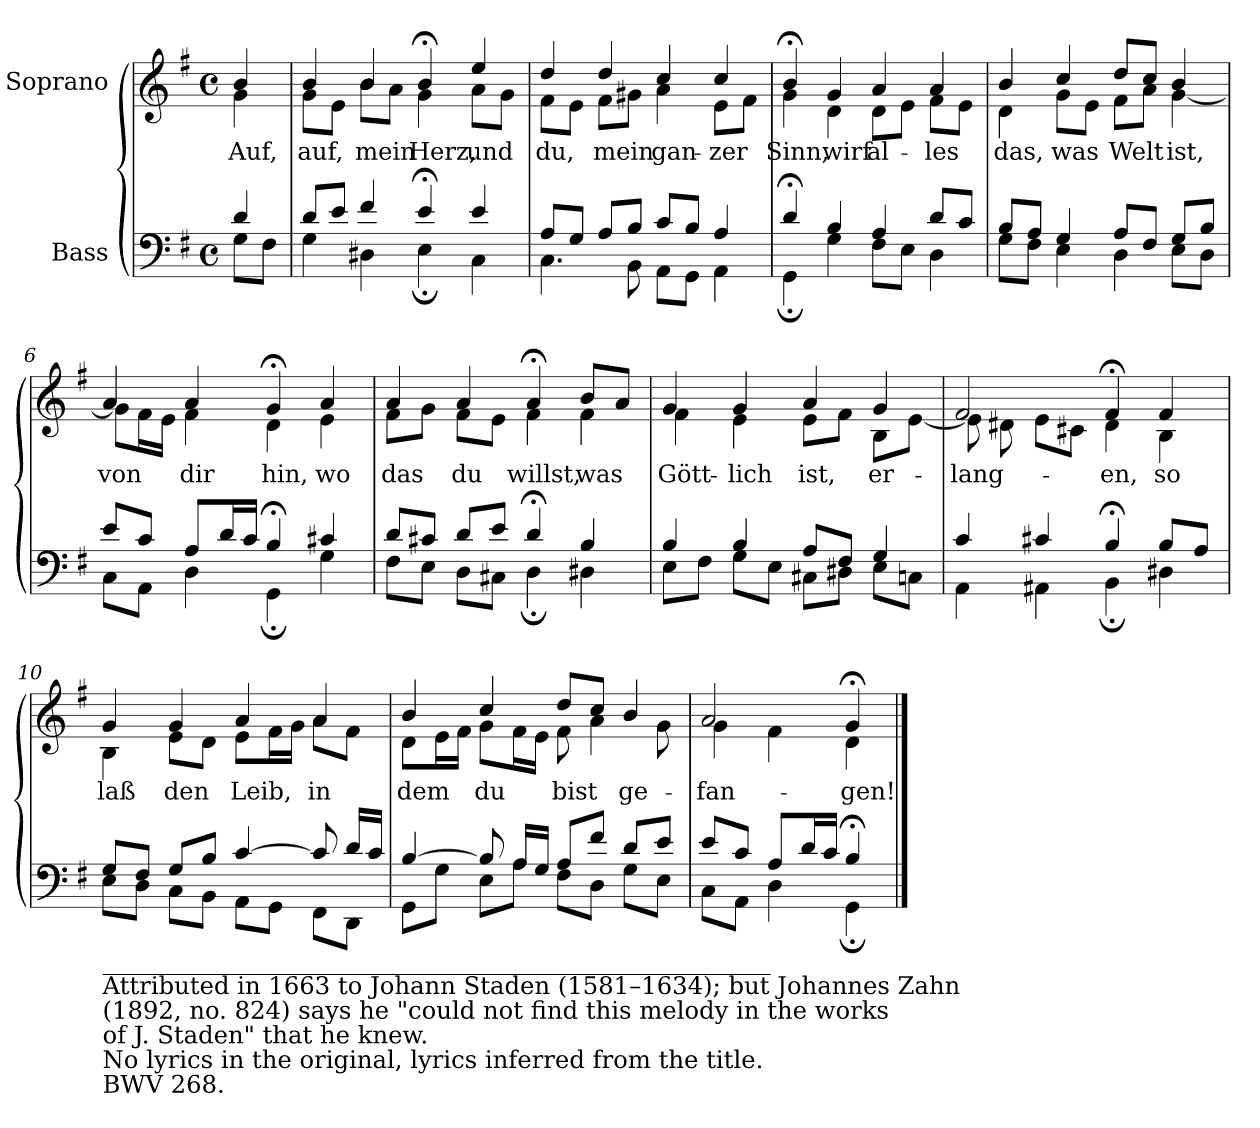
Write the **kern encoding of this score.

**kern	**kern	**text
*part2	*part1	*part1
*staff2	*staff1	*staff1
*I"Bass	*I"Soprano	*
*clefF4	*clefG2	*
*k[f#]	*k[f#]	*
*M4/4	*M4/4	*
*met(c)	*met(c)	*
*MM60	*MM60	*
=1	=1	=1
*^	*	*
!	!	!	!LO:LY:b
*	*	*^	*
4d/	8G\L	4b/	4g\	Auf,
.	8F#\J	.	.	.
=2	=2	=2	=2	=2
!	!	!	!	!LO:LY:b
8d/L	4G\	4b/	8g\L	auf,
8e/J	.	.	8e\J	.
!	!	!	!	!LO:LY:b
4f#/	4D#X\	4b/	8b\L	mein
.	.	.	8a\J	.
!	!	!	!	!LO:LY:b
4e;</	4E;\	4b;</	4g\	Herz,
!	!	!	!	!LO:LY:b
4e/	4C\	4ee/	8a\L	und
.	.	.	8g\J	.
=3	=3	=3	=3	=3
!	!	!	!	!LO:LY:b
8A/L	4.C\	4dd/	8f#\L	du,
8G/J	.	.	8e\J	.
!	!	!	!	!LO:LY:b
8A/L	.	4dd/	8f#\L	mein
8B/J	8BB\	.	8g#X\J	.
!	!	!	!	!LO:LY:b
8c/L	8AA\L	4cc/	4a\	gan-
8B/J	8GG\J	.	.	.
!	!	!	!	!LO:LY:b
4A/	4AA\	4cc/	8e\L	-zer
.	.	.	8f#\J	.
=4	=4	=4	=4	=4
!	!	!	!	!LO:LY:b
4d;</	4GG;\	4b;</	4g\	Sinn,
!	!	!	!	!LO:LY:b
4B/	4G\	4g/	4d\	wirf
!	!	!	!	!LO:LY:b
4A/	8F#\L	4a/	8d\L	al-
.	8E\J	.	8e\J	.
!	!	!	!	!LO:LY:b
8d/L	4D\	4a/	8f#\L	-les
8c/J	.	.	8e\J	.
=5	=5	=5	=5	=5
!	!	!	!	!LO:LY:b
8B/L	8G\L	4b/	4d\	das,
8A/J	8F#\J	.	.	.
!	!	!	!	!LO:LY:b
4G/	4E\	4cc/	8g\L	was
.	.	.	8e\J	.
!	!	!	!	!LO:LY:b
8A/L	4D\	8dd/L	8f#\L	Welt
8F#/J	.	8cc/J	8a\J	.
!	!	!	!	!LO:LY:b
8G/L	8E\L	4b/	[4g\	ist,
8B/J	8D\J	.	.	.
!!LO:LB:g=z	!!
=6	=6	=6	=6	=6
!	!	!	!	!LO:LY:b
8e/L	8C\L	4a/	8g\L]	von
8c/J	8AA\J	.	16f#\L	.
.	.	.	16e\JJ	.
!	!	!	!	!LO:LY:b
8A/L	4D\	4a/	4f#\	dir
16d/L	.	.	.	.
16c/JJ	.	.	.	.
!	!	!	!	!LO:LY:b
4B;</	4GG;\	4g;</	4d\	hin,
!	!	!	!	!LO:LY:b
4c#X/	4G\	4a/	4e\	wo
=7	=7	=7	=7	=7
!	!	!	!	!LO:LY:b
8d/L	8F#\L	4a/	8f#\L	das
8c#X/J	8E\J	.	8g\J	.
!	!	!	!	!LO:LY:b
8d/L	8D\L	4a/	8f#\L	du
8e/J	8C#X\J	.	8e\J	.
!	!	!	!	!LO:LY:b
4d;</	4D;\	4a;</	4f#\	willst,
!	!	!	!	!LO:LY:b
4B/	4D#X\	8b/L	4f#\	was
.	.	8a/J	.	.
=8	=8	=8	=8	=8
!	!	!	!	!LO:LY:b
4B/	8E\L	4g/	4f#\	Gött-
.	8F#\J	.	.	.
!	!	!	!	!LO:LY:b
4B/	8G\L	4g/	4e\	-lich
.	8E\J	.	.	.
!	!	!	!	!LO:LY:b
8A/L	8C#X\L	4a/	8e\L	ist,
8F#/J	8D#X\J	.	8f#\J	.
!	!	!	!	!LO:LY:b
4G/	8E\L	4g/	8B\L	er-
.	8Cn\J	.	[8e\J	.
=9	=9	=9	=9	=9
!	!	!	!	!LO:LY:b
4c/	4AA\	2f#/	8e\]	-lang-
.	.	.	8d#X\	.
4c#X/	4AA#X\	.	8e\L	.
.	.	.	8c#X\J	.
!	!	!	!	!LO:LY:b
4B;</	4BB;\	4f#;</	4d#\	-en,
!	!	!	!	!LO:LY:b
8B/L	4D#X\	4f#/	4B\	so
8A/J	.	.	.	.
!!LO:LB:g=z	!!
=10	=10	=10	=10	=10
!LO:TX:b:t=_______________________________________________________	!	!	!	!
!LO:TX:b:t=Attributed in 1663 to Johann Staden (1581–1634); but Johannes Zahn	!	!	!	!
!LO:TX:b:t=(1892, no. 824) says he "could not find this melody in the works	!	!	!	!
!LO:TX:b:t=of J. Staden" that he knew.	!	!	!	!
!LO:TX:b:t=No lyrics in the original, lyrics inferred from the title.	!	!	!	!
!LO:TX:b:t=BWV 268.	!	!	!	!
!	!	!	!	!LO:LY:b
8G/L	8E\L	4g/	4B\	laß
8F#/J	8D\J	.	.	.
!	!	!	!	!LO:LY:b
8G/L	8C\L	4g/	8e\L	den
8B/J	8BB\J	.	8d\J	.
!	!	!	!	!LO:LY:b
[4c/	8AA\L	4a/	8e\L	Leib,
.	8GG\J	.	16f#\L	.
.	.	.	16g\JJ	.
!	!	!	!	!LO:LY:b
8c/]	8FF#\L	4a/	8a\L	in
16d/LL	8DD\J	.	8f#\J	.
16c/JJ	.	.	.	.
=11	=11	=11	=11	=11
!	!	!	!	!LO:LY:b
[4B/	8GG\L	4b/	8d\L	dem
.	8G\J	.	16e\L	.
.	.	.	16f#\JJ	.
!	!	!	!	!LO:LY:b
8B/]	8E\L	4cc/	8g\L	du
16A/LL	8A\J	.	16f#\L	.
16G/JJ	.	.	16e\JJ	.
!	!	!	!	!LO:LY:b
8A/L	8F#\L	8dd/L	8f#\	bist
8f#/J	8D\J	8cc/J	4a\	.
!	!	!	!	!LO:LY:b
8d/L	8G\L	4b/	.	ge-
8e/J	8E\J	.	8g\	.
=12	=12	=12	=12	=12
!	!	!	!	!LO:LY:b
8e/L	8C\L	2a/	4g\	-fan-
8c/J	8AA\J	.	.	.
8A/L	4D\	.	4f#\	.
16d/L	.	.	.	.
16c/JJ	.	.	.	.
!	!	!	!	!LO:LY:b
4B;</	4GG;\	4g;</	4d\	-gen!
*v	*v	*	*	*
*	*v	*v	*
==	==	==
*-	*-	*-
